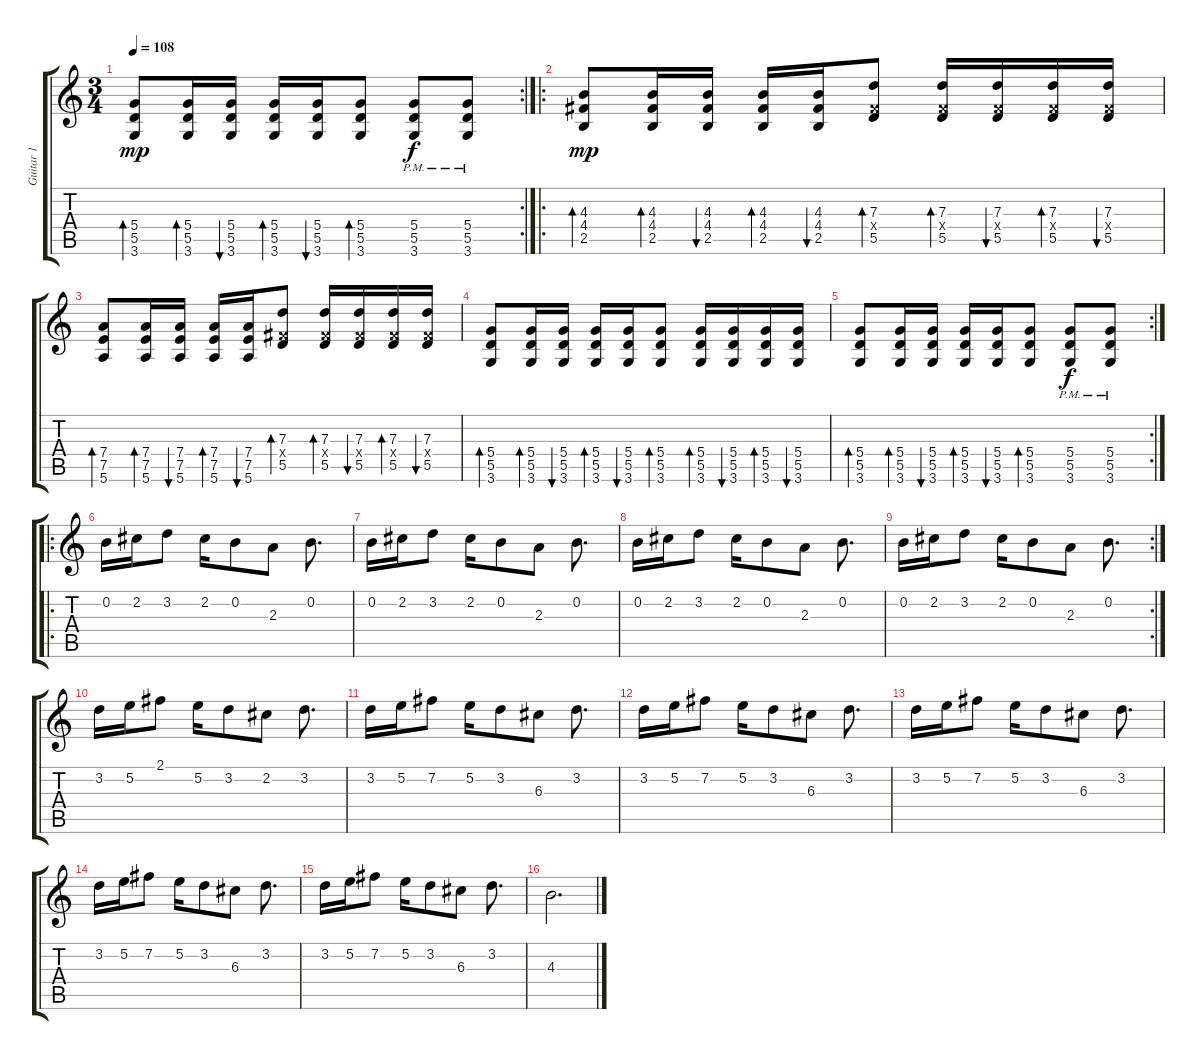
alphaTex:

\track ("Guitar 1" "Guitar 1") {instrument acousticguitarsteel}
\staff {score tabs}
\tuning (E4 B3 G3 D3 A2 E2) {hide}
\rc 2
\ts (3 4)
\tempo 108
\clef g2
\ks c
(5.4 5.5 3.6).8{bd 120 dy mp} (5.4 5.5 3.6).16{bd 120} (5.4 5.5 3.6).16{bu 120} (5.4 5.5 3.6).16{bd 120} (5.4 5.5 3.6).16{bu 120} (5.4 5.5 3.6).8{bd 120} (5.4{pm} 5.5{pm} 3.6{pm}).8{dy f} (5.4{pm} 5.5{pm} 3.6{pm}).8 |
\ro
(4.3 4.4 2.5).8{bd 120 dy mp} (4.3 4.4 2.5).16{bd 120} (4.3 4.4 2.5).16{bu 120} (4.3 4.4 2.5).16{bd 120} (4.3 4.4 2.5).16{bu 120} (7.3 4.4{x} 5.5).8{bd 120} (7.3 4.4{x} 5.5).16{bd 120} (7.3 4.4{x} 5.5).16{bu 120} (7.3 4.4{x} 5.5).16{bd 120} (7.3 4.4{x} 5.5).16{bu 120} |
(7.4 7.5 5.6).8{bd 120} (7.4 7.5 5.6).16{bd 120} (7.4 7.5 5.6).16{bu 120} (7.4 7.5 5.6).16{bd 120} (7.4 7.5 5.6).16{bu 120} (7.3 4.4{x} 5.5).8{bd 120} (7.3 4.4{x} 5.5).16{bd 120} (7.3 4.4{x} 5.5).16{bu 120} (7.3 4.4{x} 5.5).16{bd 120} (7.3 4.4{x} 5.5).16{bu 120} |
(5.4 5.5 3.6).8{bd 120} (5.4 5.5 3.6).16{bd 120} (5.4 5.5 3.6).16{bu 120} (5.4 5.5 3.6).16{bd 120} (5.4 5.5 3.6).16{bu 120} (5.4 5.5 3.6).8{bd 120} (5.4 5.5 3.6).16{bd 120} (5.4 5.5 3.6).16{bu 120} (5.4 5.5 3.6).16{bd 120} (5.4 5.5 3.6).16{bu 120} |
\rc 2
(5.4 5.5 3.6).8{bd 120} (5.4 5.5 3.6).16{bd 120} (5.4 5.5 3.6).16{bu 120} (5.4 5.5 3.6).16{bd 120} (5.4 5.5 3.6).16{bu 120} (5.4 5.5 3.6).8{bd 120} (5.4{pm} 5.5{pm} 3.6{pm}).8{dy f} (5.4{pm} 5.5{pm} 3.6{pm}).8 |
\ro
0.2.16 2.2.16 3.2.8 2.2.16 0.2.8 2.3.8 0.2.8{d} |
0.2.16 2.2.16 3.2.8 2.2.16 0.2.8 2.3.8 0.2.8{d} |
0.2.16 2.2.16 3.2.8 2.2.16 0.2.8 2.3.8 0.2.8{d} |
\rc 2
0.2.16 2.2.16 3.2.8 2.2.16 0.2.8 2.3.8 0.2.8{d} |
3.2.16 5.2.16 2.1.8 5.2.16 3.2.8 2.2.8 3.2.8{d} |
3.2.16 5.2.16 7.2.8 5.2.16 3.2.8 6.3.8 3.2.8{d} |
3.2.16 5.2.16 7.2.8 5.2.16 3.2.8 6.3.8 3.2.8{d} |
3.2.16 5.2.16 7.2.8 5.2.16 3.2.8 6.3.8 3.2.8{d} |
3.2.16 5.2.16 7.2.8 5.2.16 3.2.8 6.3.8 3.2.8{d} |
3.2.16 5.2.16 7.2.8 5.2.16 3.2.8 6.3.8 3.2.8{d} |
4.3.2{d}
